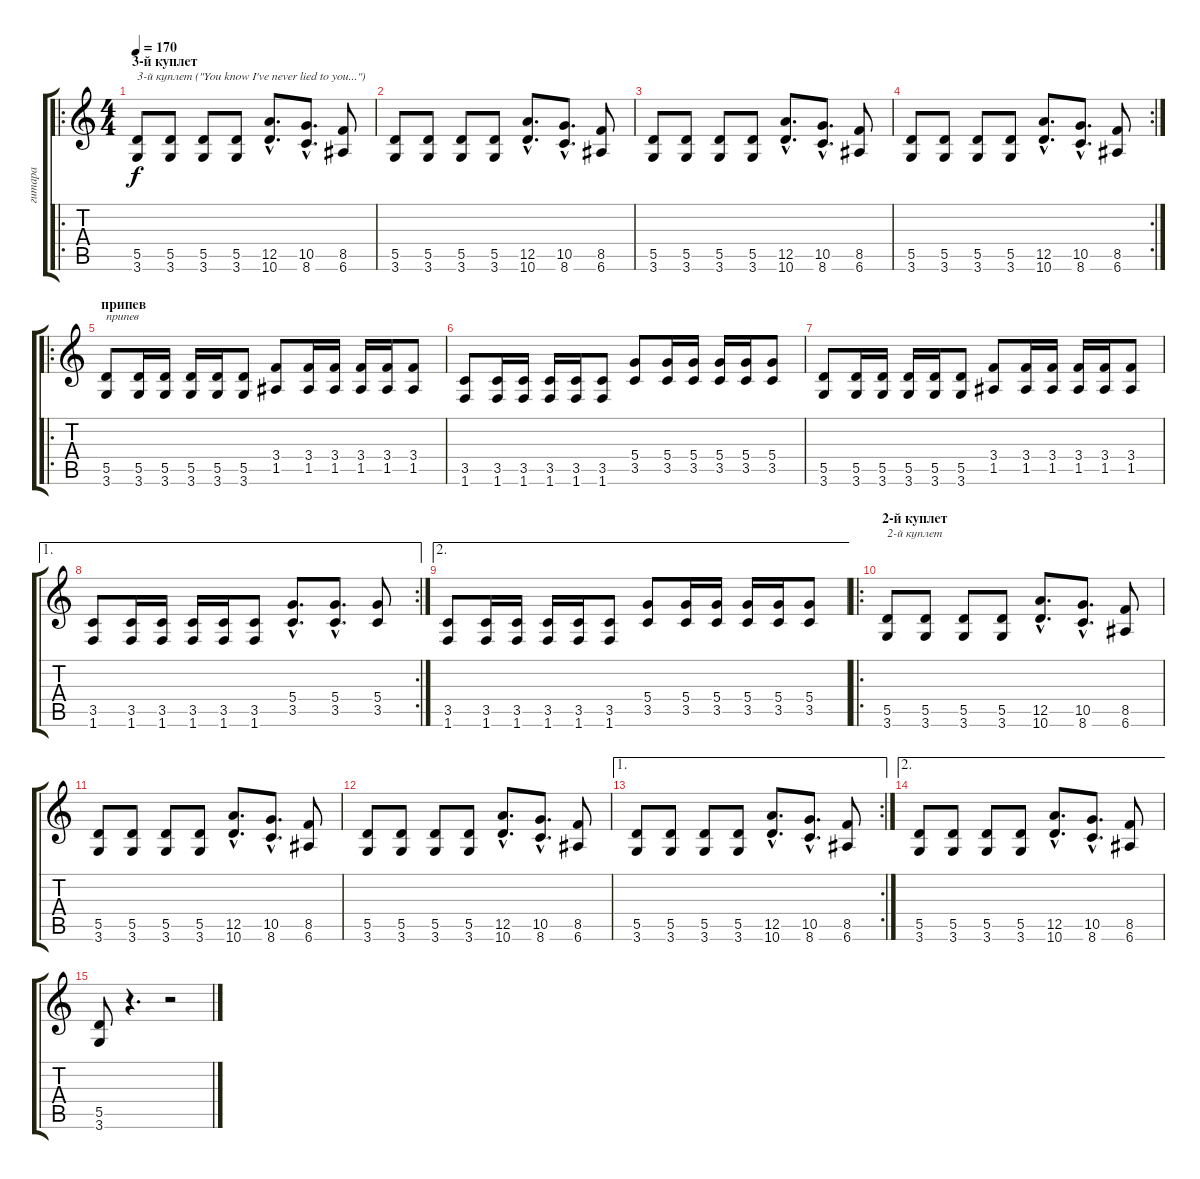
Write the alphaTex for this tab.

\track ("гитара" "гитара") {instrument overdrivenguitar}
\staff {score tabs}
\tuning (E4 B3 G3 D3 A2 E2) {hide}
\ro
\ts (4 4)
\section ("" "3-й куплет")
\tempo 170
\clef g2
\ks c
(5.5 3.6).8{txt "3-й куплет (\"You know I've never lied to you...\")" dy f} (5.5 3.6).8 (5.5 3.6).8 (5.5 3.6).8 (12.5{hac} 10.6{hac}).8{d} (10.5{hac} 8.6{hac}).8{d} (8.5 6.6).8 |
(5.5 3.6).8 (5.5 3.6).8 (5.5 3.6).8 (5.5 3.6).8 (12.5{hac} 10.6{hac}).8{d} (10.5{hac} 8.6{hac}).8{d} (8.5 6.6).8 |
(5.5 3.6).8 (5.5 3.6).8 (5.5 3.6).8 (5.5 3.6).8 (12.5{hac} 10.6{hac}).8{d} (10.5{hac} 8.6{hac}).8{d} (8.5 6.6).8 |
\rc 2
(5.5 3.6).8 (5.5 3.6).8 (5.5 3.6).8 (5.5 3.6).8 (12.5{hac} 10.6{hac}).8{d} (10.5{hac} 8.6{hac}).8{d} (8.5 6.6).8 |
\ro
\section ("" "припев")
(5.5 3.6).8{txt "припев"} (5.5 3.6).16 (5.5 3.6).16 (5.5 3.6).16 (5.5 3.6).16 (5.5 3.6).8 (3.4 1.5).8 (3.4 1.5).16 (3.4 1.5).16 (3.4 1.5).16 (3.4 1.5).16 (3.4 1.5).8 |
(3.5 1.6).8 (3.5 1.6).16 (3.5 1.6).16 (3.5 1.6).16 (3.5 1.6).16 (3.5 1.6).8 (5.4 3.5).8 (5.4 3.5).16 (5.4 3.5).16 (5.4 3.5).16 (5.4 3.5).16 (5.4 3.5).8 |
(5.5 3.6).8 (5.5 3.6).16 (5.5 3.6).16 (5.5 3.6).16 (5.5 3.6).16 (5.5 3.6).8 (3.4 1.5).8 (3.4 1.5).16 (3.4 1.5).16 (3.4 1.5).16 (3.4 1.5).16 (3.4 1.5).8 |
\ae 1
\rc 2
(3.5 1.6).8 (3.5 1.6).16 (3.5 1.6).16 (3.5 1.6).16 (3.5 1.6).16 (3.5 1.6).8 (5.4{hac} 3.5{hac}).8{d} (5.4{hac} 3.5{hac}).8{d} (5.4 3.5).8 |
\ae 2
(3.5 1.6).8 (3.5 1.6).16 (3.5 1.6).16 (3.5 1.6).16 (3.5 1.6).16 (3.5 1.6).8 (5.4 3.5).8 (5.4 3.5).16 (5.4 3.5).16 (5.4 3.5).16 (5.4 3.5).16 (5.4 3.5).8 |
\ro
\section ("" "2-й куплет")
(5.5 3.6).8{txt "2-й куплет"} (5.5 3.6).8 (5.5 3.6).8 (5.5 3.6).8 (12.5{hac} 10.6{hac}).8{d} (10.5{hac} 8.6{hac}).8{d} (8.5 6.6).8 |
(5.5 3.6).8 (5.5 3.6).8 (5.5 3.6).8 (5.5 3.6).8 (12.5{hac} 10.6{hac}).8{d} (10.5{hac} 8.6{hac}).8{d} (8.5 6.6).8 |
(5.5 3.6).8 (5.5 3.6).8 (5.5 3.6).8 (5.5 3.6).8 (12.5{hac} 10.6{hac}).8{d} (10.5{hac} 8.6{hac}).8{d} (8.5 6.6).8 |
\ae 1
\rc 2
(5.5 3.6).8 (5.5 3.6).8 (5.5 3.6).8 (5.5 3.6).8 (12.5{hac} 10.6{hac}).8{d} (10.5{hac} 8.6{hac}).8{d} (8.5 6.6).8 |
\ae 2
(5.5 3.6).8 (5.5 3.6).8 (5.5 3.6).8 (5.5 3.6).8 (12.5{hac} 10.6{hac}).8{d} (10.5{hac} 8.6{hac}).8{d} (8.5 6.6).8 |
(5.5 3.6).8 r.4{d} r.2
